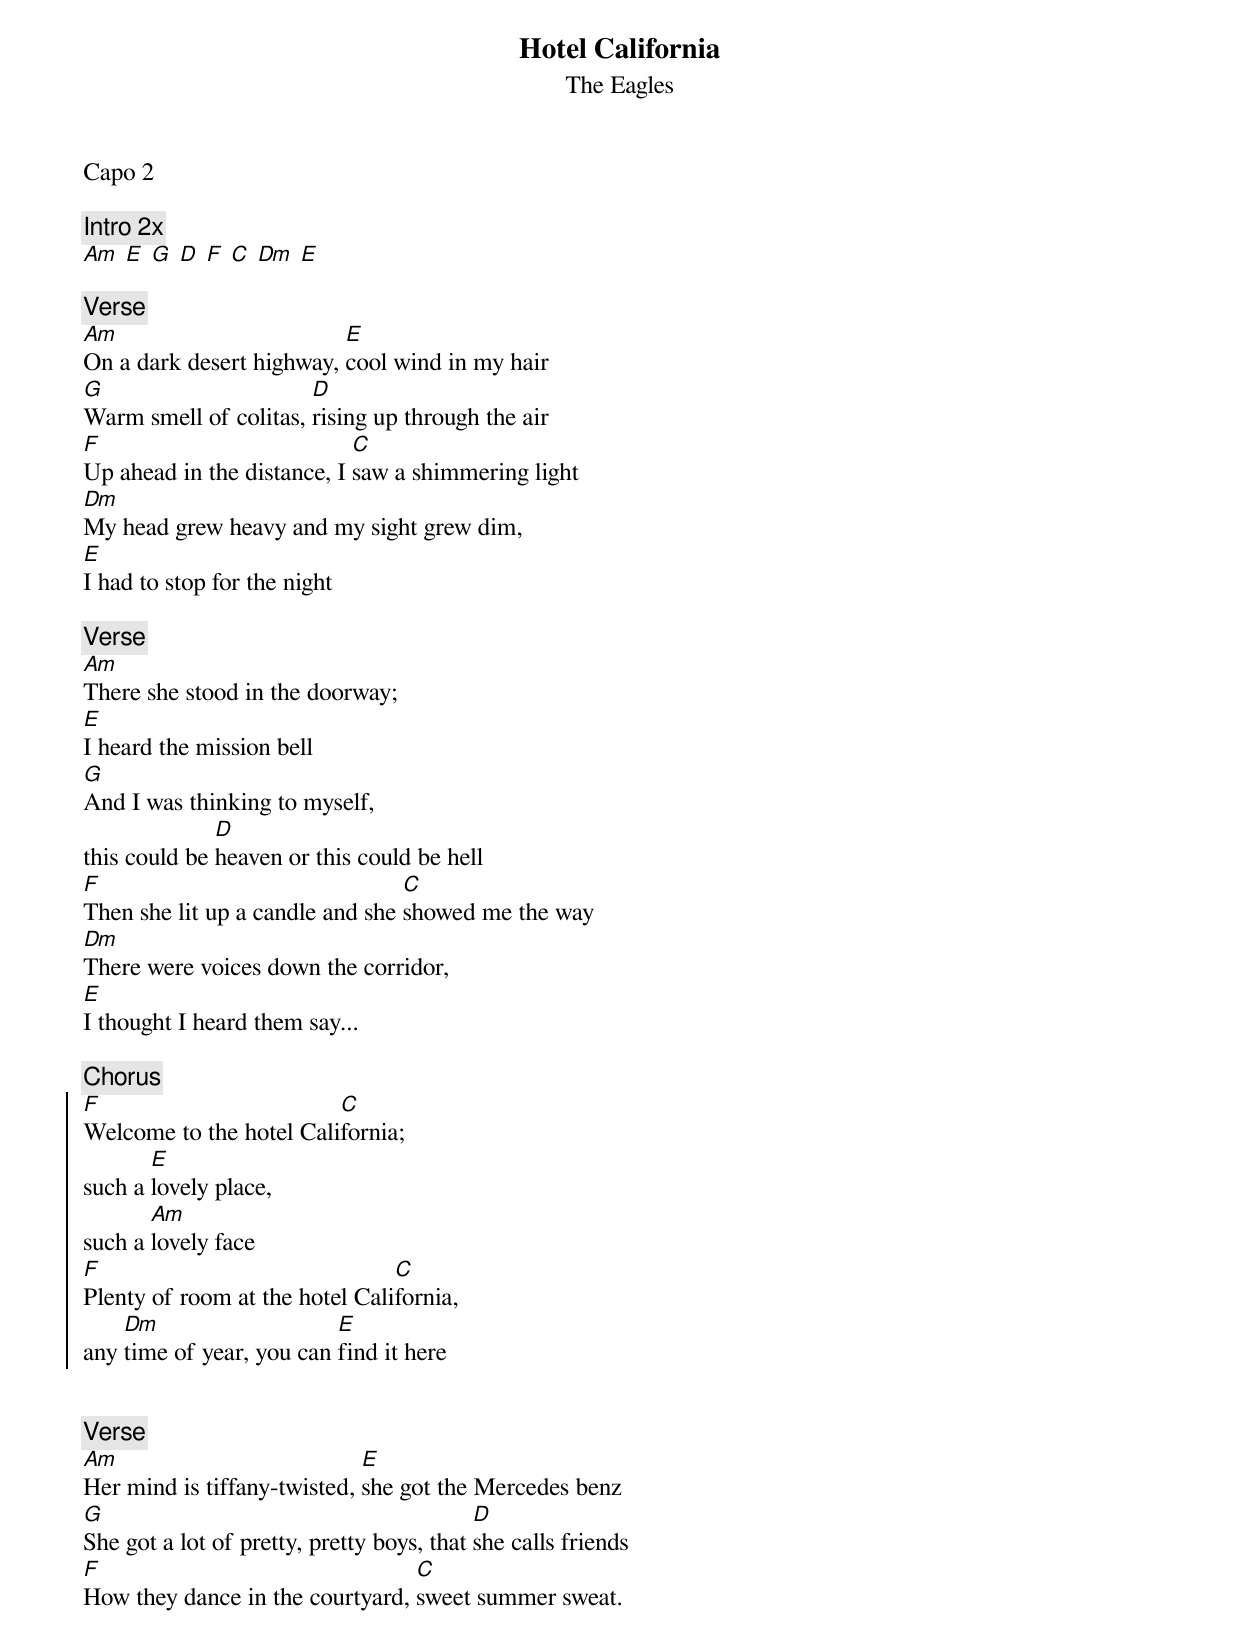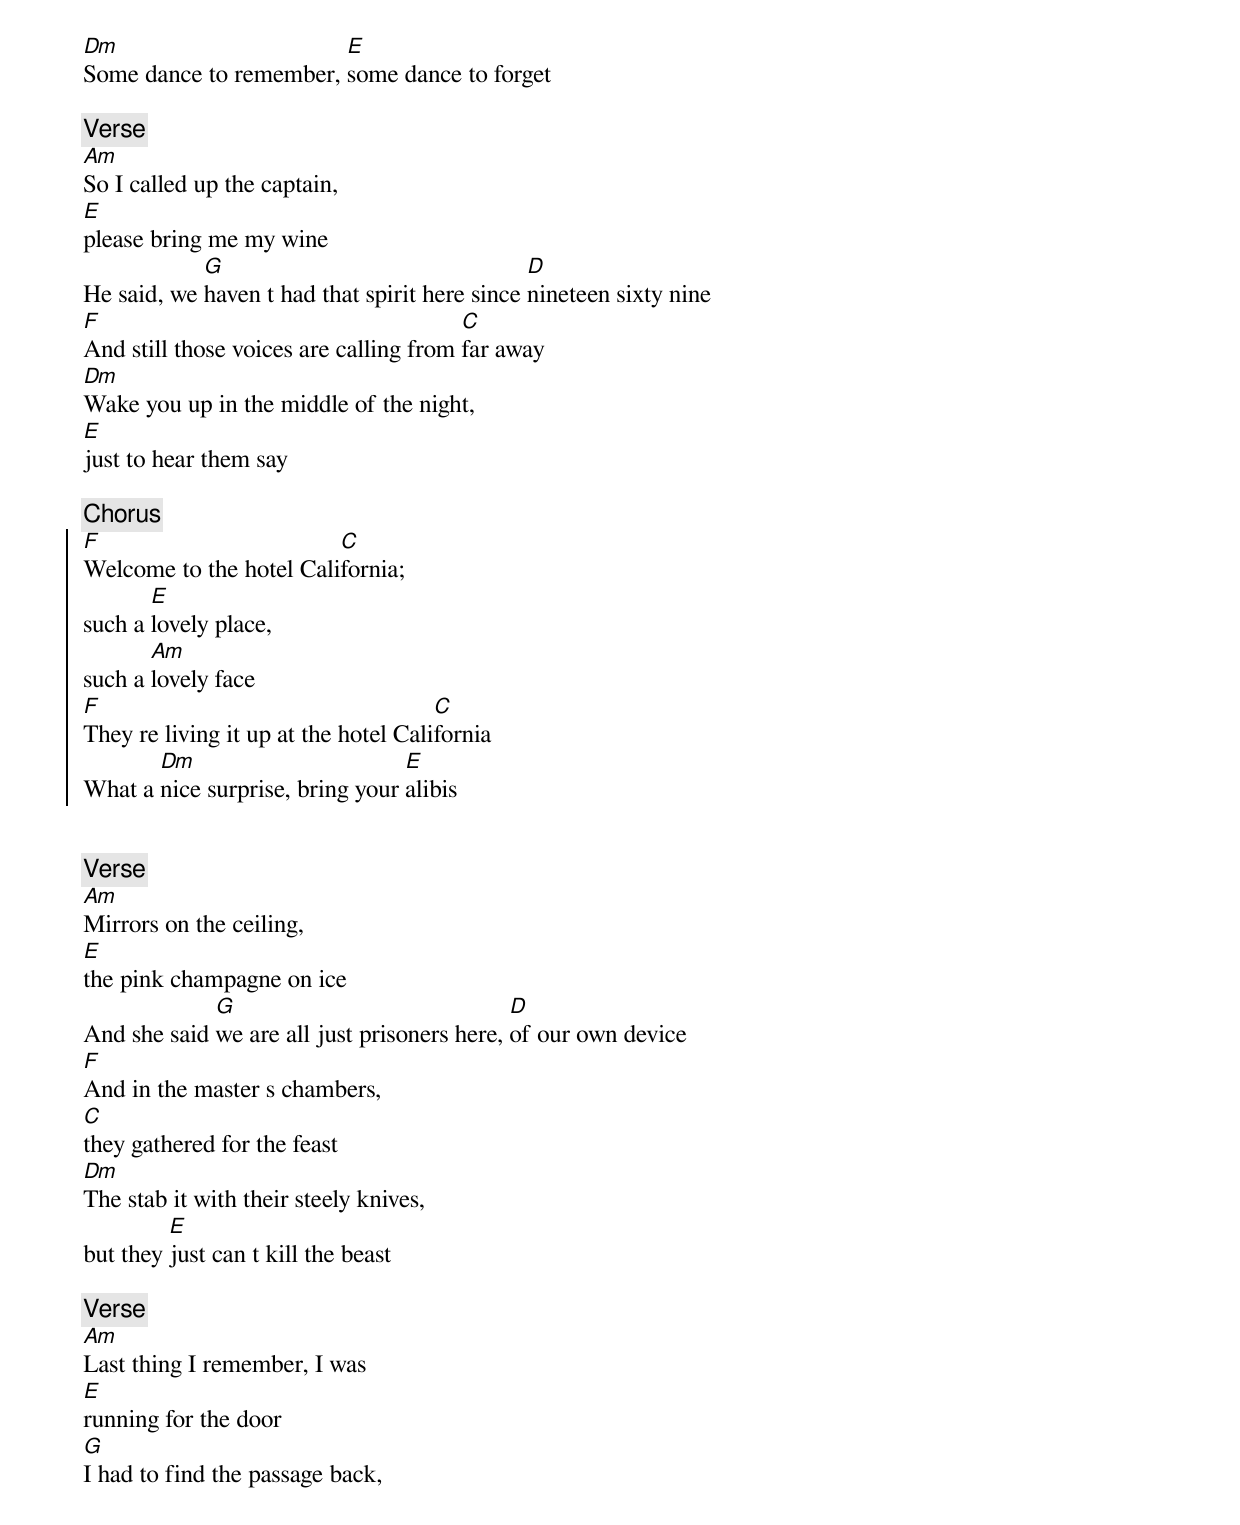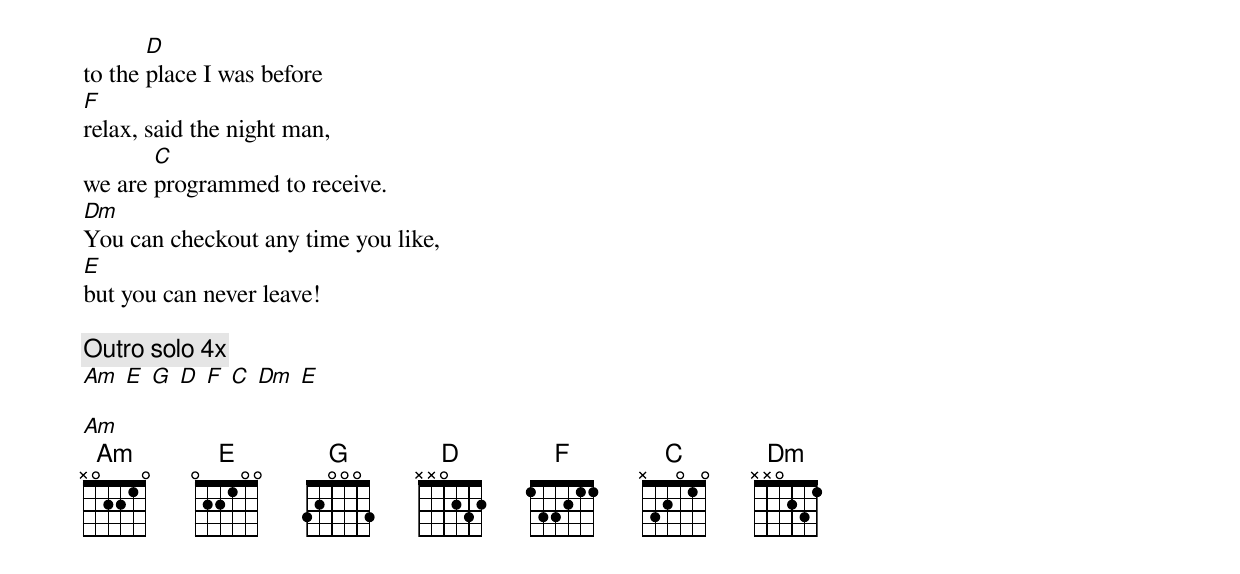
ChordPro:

{title: Hotel California}
{subtitle: The Eagles}

Capo 2

{c:Intro 2x}
[Am] [E] [G] [D] [F] [C] [Dm] [E]

{c:Verse}
[Am]On a dark desert highway, [E]cool wind in my hair
[G]Warm smell of colitas, [D]rising up through the air
[F]Up ahead in the distance, I [C]saw a shimmering light
[Dm]My head grew heavy and my sight grew dim,
[E]I had to stop for the night

{c:Verse}
[Am]There she stood in the doorway;
[E]I heard the mission bell
[G]And I was thinking to myself,
this could be [D]heaven or this could be hell
[F]Then she lit up a candle and she [C]showed me the way
[Dm]There were voices down the corridor,
[E]I thought I heard them say...

{c:Chorus}
{soc}
[F]Welcome to the hotel Cali[C]fornia;
such a [E]lovely place,
such a [Am]lovely face
[F]Plenty of room at the hotel Cali[C]fornia,
any [Dm]time of year, you can [E]find it here
{eoc}


{c:Verse}
[Am]Her mind is tiffany-twisted, [E]she got the Mercedes benz
[G]She got a lot of pretty, pretty boys, that [D]she calls friends
[F]How they dance in the courtyard, [C]sweet summer sweat.
[Dm]Some dance to remember, [E]some dance to forget

{c:Verse}
[Am]So I called up the captain,
[E]please bring me my wine
He said, we [G]haven t had that spirit here since [D]nineteen sixty nine
[F]And still those voices are calling from [C]far away
[Dm]Wake you up in the middle of the night,
[E]just to hear them say

{c:Chorus}
{soc}
[F]Welcome to the hotel Cali[C]fornia;
such a [E]lovely place,
such a [Am]lovely face
[F]They re living it up at the hotel Cali[C]fornia
What a [Dm]nice surprise, bring your [E]alibis
{eoc}


{c:Verse}
[Am]Mirrors on the ceiling,
[E]the pink champagne on ice
And she said [G]we are all just prisoners here, [D]of our own device
[F]And in the master s chambers,
[C]they gathered for the feast
[Dm]The stab it with their steely knives,
but they [E]just can t kill the beast

{c:Verse}
[Am]Last thing I remember, I was
[E]running for the door
[G]I had to find the passage back,
to the [D]place I was before
[F]relax, said the night man,
we are [C]programmed to receive.
[Dm]You can checkout any time you like,
[E]but you can never leave!

{c:Outro solo 4x}
[Am] [E] [G] [D] [F] [C] [Dm] [E]

[Am]
